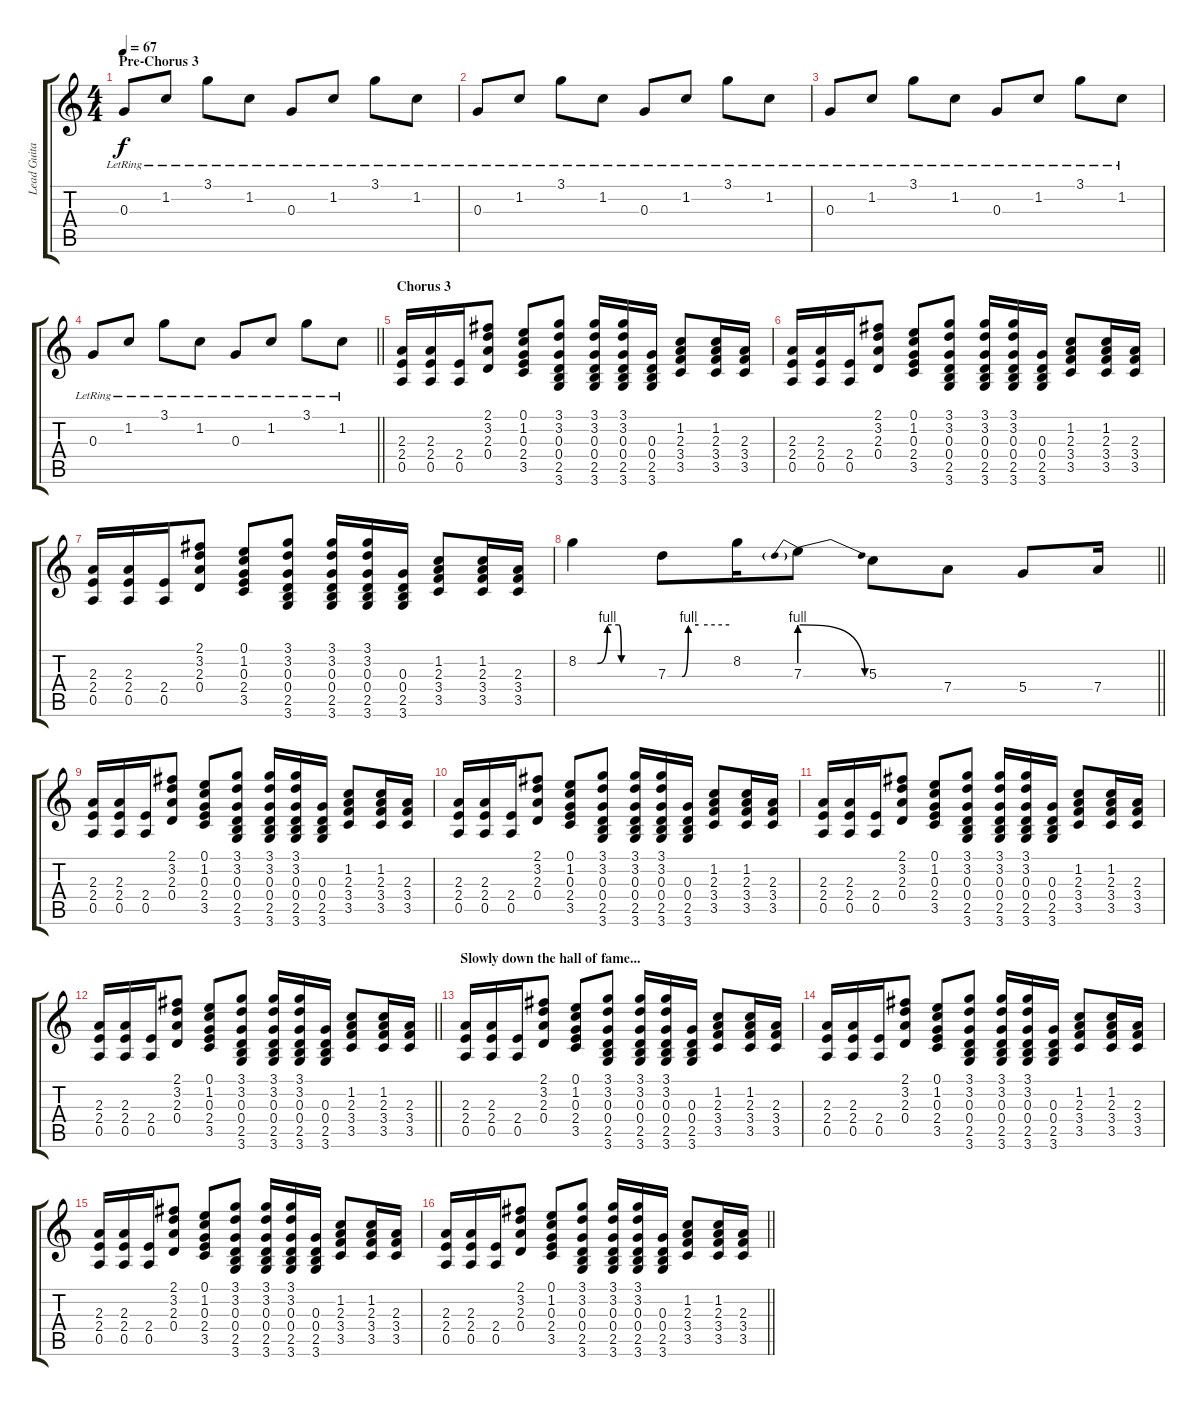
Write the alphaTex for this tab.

\track ("Lead Guitar " "Lead Guita") {instrument distortionguitar}
\staff {score tabs}
\tuning (E4 B3 G3 D3 A2 E2) {hide}
\ts (4 4)
\section ("" "Pre-Chorus 3")
\tempo 67
\clef g2
\ks c
0.3{lr}.8{dy f volume 13} 1.2{lr}.8 3.1{lr}.8 1.2{lr}.8 0.3{lr}.8 1.2{lr}.8 3.1{lr}.8 1.2{lr}.8 |
0.3{lr}.8 1.2{lr}.8 3.1{lr}.8 1.2{lr}.8 0.3{lr}.8 1.2{lr}.8 3.1{lr}.8 1.2{lr}.8 |
0.3{lr}.8 1.2{lr}.8 3.1{lr}.8 1.2{lr}.8 0.3{lr}.8 1.2{lr}.8 3.1{lr}.8 1.2{lr}.8 |
\barLineRight lightlight
0.3{lr}.8 1.2{lr}.8 3.1{lr}.8 1.2{lr}.8 0.3{lr}.8 1.2{lr}.8 3.1{lr}.8 1.2{lr}.8 |
\section ("" "Chorus 3")
(2.3 2.4 0.5).16 (2.3 2.4 0.5).16 (2.4 0.5).16 (2.1 3.2 2.3 0.4).8 (0.1 1.2 0.3 2.4 3.5).8 (3.1 3.2 0.3 0.4 2.5 3.6).8 (3.1 3.2 0.3 0.4 2.5 3.6).16 (3.1 3.2 0.3 0.4 2.5 3.6).16 (0.3 0.4 2.5 3.6).16 (1.2 2.3 3.4 3.5).8 (1.2 2.3 3.4 3.5).16 (2.3 3.4 3.5).16 |
(2.3 2.4 0.5).16 (2.3 2.4 0.5).16 (2.4 0.5).16 (2.1 3.2 2.3 0.4).8 (0.1 1.2 0.3 2.4 3.5).8 (3.1 3.2 0.3 0.4 2.5 3.6).8 (3.1 3.2 0.3 0.4 2.5 3.6).16 (3.1 3.2 0.3 0.4 2.5 3.6).16 (0.3 0.4 2.5 3.6).16 (1.2 2.3 3.4 3.5).8 (1.2 2.3 3.4 3.5).16 (2.3 3.4 3.5).16 |
(2.3 2.4 0.5).16 (2.3 2.4 0.5).16 (2.4 0.5).16 (2.1 3.2 2.3 0.4).8 (0.1 1.2 0.3 2.4 3.5).8 (3.1 3.2 0.3 0.4 2.5 3.6).8 (3.1 3.2 0.3 0.4 2.5 3.6).16 (3.1 3.2 0.3 0.4 2.5 3.6).16 (0.3 0.4 2.5 3.6).16 (1.2 2.3 3.4 3.5).8 (1.2 2.3 3.4 3.5).16 (2.3 3.4 3.5).16 |
\barLineRight lightlight
8.2{be (custom 0 0 15 0 23 4 32 4 34 0 38 0 45 0 60 0)}.4 7.3{be (custom 0 0 6 0 10 0 14 0 20 4 30 4 60 4)}.8 8.2.16 7.3{be (prebendrelease 0 4 60 0)}.8 5.3.8 7.4.8 5.4.8 7.4.16 |
(2.3 2.4 0.5).16 (2.3 2.4 0.5).16 (2.4 0.5).16 (2.1 3.2 2.3 0.4).8 (0.1 1.2 0.3 2.4 3.5).8 (3.1 3.2 0.3 0.4 2.5 3.6).8 (3.1 3.2 0.3 0.4 2.5 3.6).16 (3.1 3.2 0.3 0.4 2.5 3.6).16 (0.3 0.4 2.5 3.6).16 (1.2 2.3 3.4 3.5).8 (1.2 2.3 3.4 3.5).16 (2.3 3.4 3.5).16 |
(2.3 2.4 0.5).16 (2.3 2.4 0.5).16 (2.4 0.5).16 (2.1 3.2 2.3 0.4).8 (0.1 1.2 0.3 2.4 3.5).8 (3.1 3.2 0.3 0.4 2.5 3.6).8 (3.1 3.2 0.3 0.4 2.5 3.6).16 (3.1 3.2 0.3 0.4 2.5 3.6).16 (0.3 0.4 2.5 3.6).16 (1.2 2.3 3.4 3.5).8 (1.2 2.3 3.4 3.5).16 (2.3 3.4 3.5).16 |
(2.3 2.4 0.5).16 (2.3 2.4 0.5).16 (2.4 0.5).16 (2.1 3.2 2.3 0.4).8 (0.1 1.2 0.3 2.4 3.5).8 (3.1 3.2 0.3 0.4 2.5 3.6).8 (3.1 3.2 0.3 0.4 2.5 3.6).16 (3.1 3.2 0.3 0.4 2.5 3.6).16 (0.3 0.4 2.5 3.6).16 (1.2 2.3 3.4 3.5).8 (1.2 2.3 3.4 3.5).16 (2.3 3.4 3.5).16 |
\barLineRight lightlight
(2.3 2.4 0.5).16 (2.3 2.4 0.5).16 (2.4 0.5).16 (2.1 3.2 2.3 0.4).8 (0.1 1.2 0.3 2.4 3.5).8 (3.1 3.2 0.3 0.4 2.5 3.6).8 (3.1 3.2 0.3 0.4 2.5 3.6).16 (3.1 3.2 0.3 0.4 2.5 3.6).16 (0.3 0.4 2.5 3.6).16 (1.2 2.3 3.4 3.5).8 (1.2 2.3 3.4 3.5).16 (2.3 3.4 3.5).16 |
\section ("" "Slowly down the hall of fame...")
(2.3 2.4 0.5).16 (2.3 2.4 0.5).16 (2.4 0.5).16 (2.1 3.2 2.3 0.4).8 (0.1 1.2 0.3 2.4 3.5).8 (3.1 3.2 0.3 0.4 2.5 3.6).8 (3.1 3.2 0.3 0.4 2.5 3.6).16 (3.1 3.2 0.3 0.4 2.5 3.6).16 (0.3 0.4 2.5 3.6).16 (1.2 2.3 3.4 3.5).8 (1.2 2.3 3.4 3.5).16 (2.3 3.4 3.5).16 |
(2.3 2.4 0.5).16 (2.3 2.4 0.5).16 (2.4 0.5).16 (2.1 3.2 2.3 0.4).8 (0.1 1.2 0.3 2.4 3.5).8 (3.1 3.2 0.3 0.4 2.5 3.6).8 (3.1 3.2 0.3 0.4 2.5 3.6).16 (3.1 3.2 0.3 0.4 2.5 3.6).16 (0.3 0.4 2.5 3.6).16 (1.2 2.3 3.4 3.5).8 (1.2 2.3 3.4 3.5).16 (2.3 3.4 3.5).16 |
(2.3 2.4 0.5).16 (2.3 2.4 0.5).16 (2.4 0.5).16 (2.1 3.2 2.3 0.4).8 (0.1 1.2 0.3 2.4 3.5).8 (3.1 3.2 0.3 0.4 2.5 3.6).8 (3.1 3.2 0.3 0.4 2.5 3.6).16 (3.1 3.2 0.3 0.4 2.5 3.6).16 (0.3 0.4 2.5 3.6).16 (1.2 2.3 3.4 3.5).8 (1.2 2.3 3.4 3.5).16 (2.3 3.4 3.5).16 |
\barLineRight lightlight
(2.3 2.4 0.5).16 (2.3 2.4 0.5).16 (2.4 0.5).16 (2.1 3.2 2.3 0.4).8 (0.1 1.2 0.3 2.4 3.5).8 (3.1 3.2 0.3 0.4 2.5 3.6).8 (3.1 3.2 0.3 0.4 2.5 3.6).16 (3.1 3.2 0.3 0.4 2.5 3.6).16 (0.3 0.4 2.5 3.6).16 (1.2 2.3 3.4 3.5).8 (1.2 2.3 3.4 3.5).16 (2.3 3.4 3.5).16
